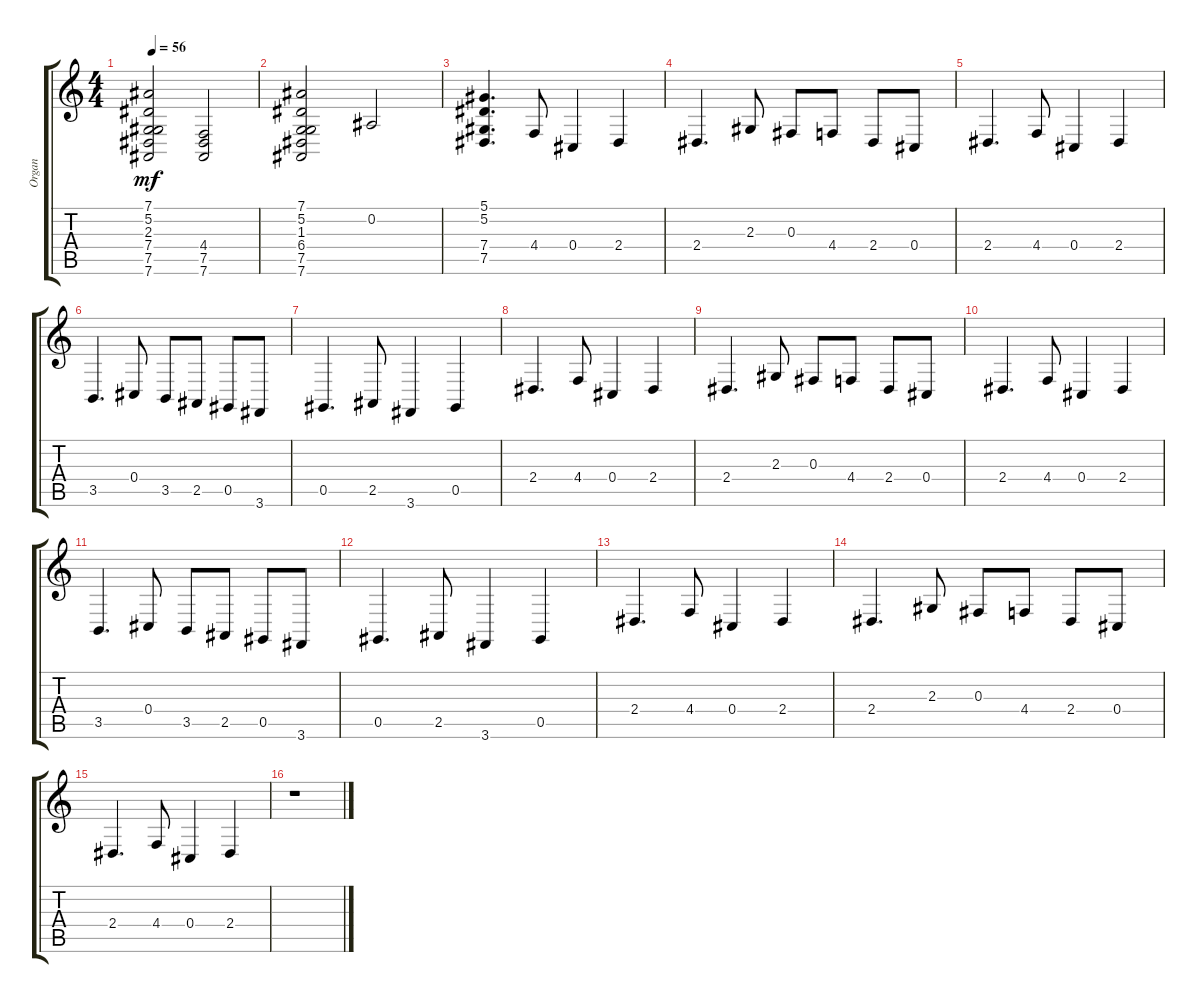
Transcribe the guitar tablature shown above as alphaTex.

\track ("Organ" "Organ") {instrument churchorgan}
\staff {score tabs}
\tuning (Eb4 Bb3 Gb3 Db3 Ab2 Eb2) {hide}
\ts (4 4)
\tempo 56
\clef g2
\ks c
(7.1 5.2 2.3 7.4 7.5 7.6).2{dy mf} (4.4 7.5 7.6).2 |
(7.1 5.2 1.3 6.4 7.5 7.6).2 0.2.2 |
(5.1 5.2 7.4 7.5).4{d} 4.4.8 0.4.4 2.4.4 |
2.4.4{d} 2.3.8 0.3.8 4.4.8 2.4.8 0.4.8 |
2.4.4{d} 4.4.8 0.4.4 2.4.4 |
3.5.4{d} 0.4.8 3.5.8 2.5.8 0.5.8 3.6.8 |
0.5.4{d} 2.5.8 3.6.4 0.5.4 |
2.4.4{d} 4.4.8 0.4.4 2.4.4 |
2.4.4{d} 2.3.8 0.3.8 4.4.8 2.4.8 0.4.8 |
2.4.4{d} 4.4.8 0.4.4 2.4.4 |
3.5.4{d} 0.4.8 3.5.8 2.5.8 0.5.8 3.6.8 |
0.5.4{d} 2.5.8 3.6.4 0.5.4 |
2.4.4{d volume 10} 4.4.8 0.4.4 2.4.4 |
2.4.4{d volume 0} 2.3.8 0.3.8 4.4.8 2.4.8 0.4.8 |
2.4.4{d} 4.4.8 0.4.4 2.4.4 |
r.1
